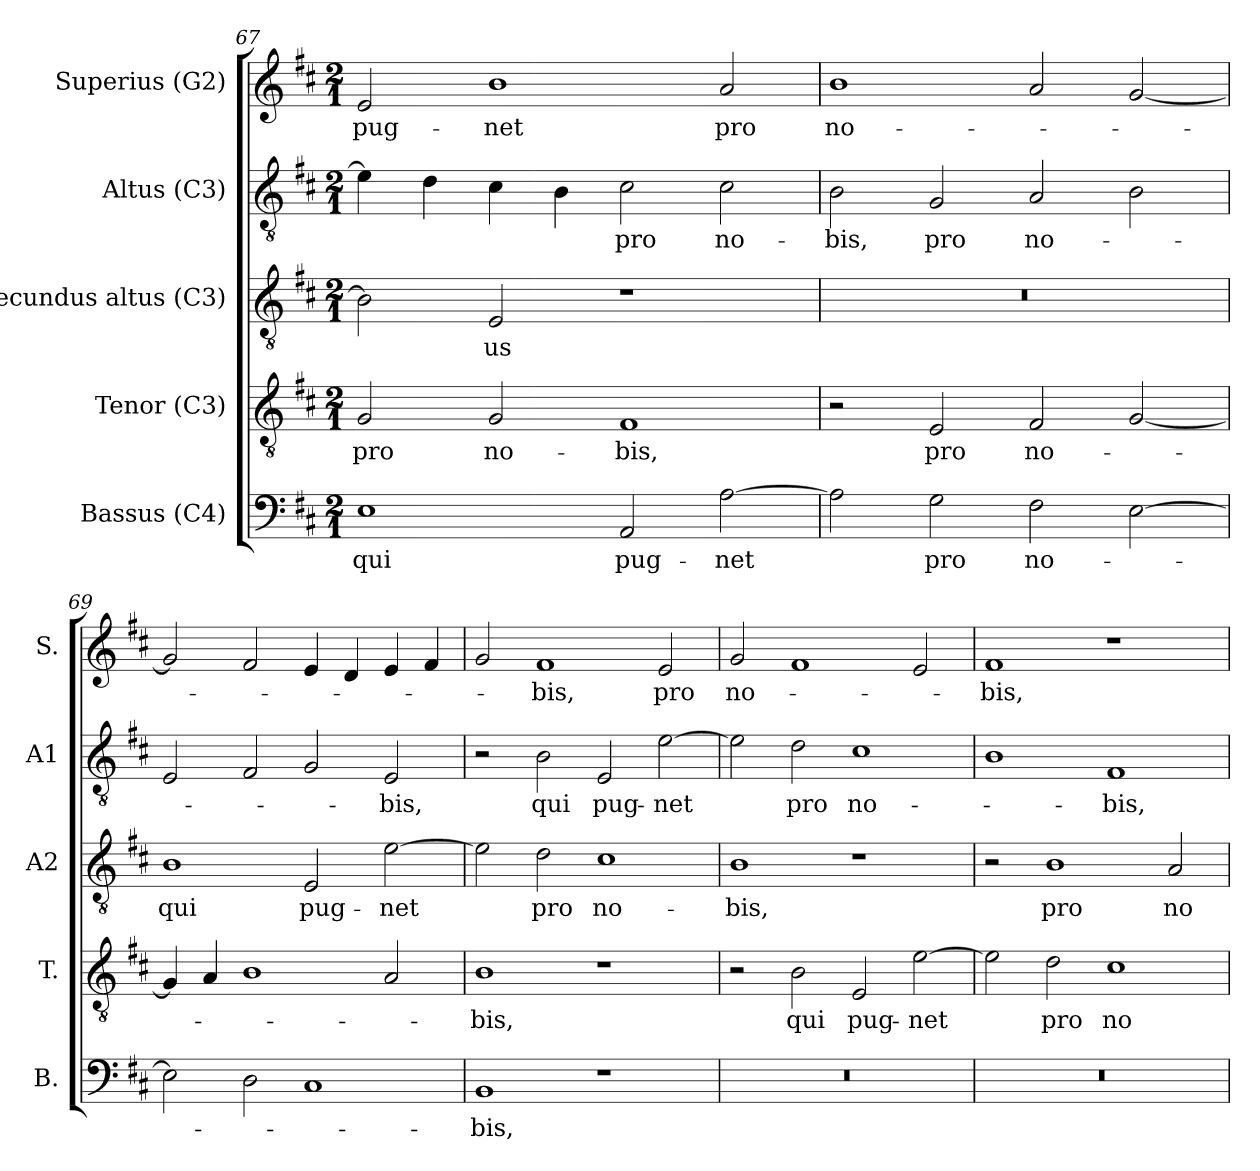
**kern	**text	**kern	**text	**kern	**text	**kern	**text	**kern	**text
*part5	*part5	*part4	*part4	*part3	*part3	*part2	*part2	*part1	*part1
*staff5	*staff5	*staff4	*staff4	*staff3	*staff3	*staff2	*staff2	*staff1	*staff1
*I"Bassus (C4)	*	*I"Tenor (C3)	*	*I"Secundus altus (C3)	*	*I"Altus (C3)	*	*I"Superius (G2)	*
*I'B.	*	*I'T.	*	*I'A2	*	*I'A1	*	*I'S.	*
*clefF4	*	*clefGv2	*	*clefGv2	*	*clefGv2	*	*clefG2	*
*	*	*ITrd7c12	*	*ITrd7c12	*	*	*	*	*
*k[f#c#]	*	*k[f#c#]	*	*k[f#c#]	*	*k[f#c#]	*	*k[f#c#]	*
*D:	*	*D:	*	*D:	*	*D:	*	*D:	*
*M2/1	*	*M2/1	*	*M2/1	*	*M2/1	*	*M2/1	*
=67	=67	=67	=67	=67	=67	=67	=67	=67	=67
!	!LO:LY:b:color=#000000	!	!	!	!	!	!	!	!
!	!	!	!LO:LY:b:color=#000000	!	!	!	!	!	!
!	!	!	!	!	!	!	!	!	!LO:LY:b:color=#000000
1Ei	qui	2GGi/	pro	2BBi\]	.	4ei\]	.	2ei/	pug-
.	.	.	.	.	.	4di\	.	.	.
!	!	!	!LO:LY:b:color=#000000	!	!	!	!	!	!
!	!	!	!	!	!LO:LY:b:color=#000000	!	!	!	!
!	!	!	!	!	!	!	!	!	!LO:LY:b:color=#000000
.	.	2GGi/	no-	2EEi/	-us	4c#i\	.	1bi	-net
.	.	.	.	.	.	4Bi\	.	.	.
!	!LO:LY:b:color=#000000	!	!	!	!	!	!	!	!
!	!	!	!LO:LY:b:color=#000000	!	!	!	!	!	!
!	!	!	!	!	!	!	!LO:LY:b:color=#000000	!	!
2AAi/	pug-	1FF#i	-bis,	1r	.	2c#i\	pro	.	.
!	!LO:LY:b:color=#000000	!	!	!	!	!	!	!	!
!	!	!	!	!	!	!	!LO:LY:b:color=#000000	!	!
!	!	!	!	!	!	!	!	!	!LO:LY:b:color=#000000
[2Ai\	-net	.	.	.	.	2c#i\	no-	2ai/	pro
=68	=68	=68	=68	=68	=68	=68	=68	=68	=68
!	!	!	!	!LO:N:vis=1	!	!	!	!	!
!	!	!	!	!	!	!	!LO:LY:b:color=#000000	!	!
!	!	!	!	!	!	!	!	!	!LO:LY:b:color=#000000
2Ai\]	.	2r	.	0r	.	2Bi\	-bis,	1bi	no-
!	!LO:LY:b:color=#000000	!	!	!	!	!	!	!	!
!	!	!	!LO:LY:b:color=#000000	!	!	!	!	!	!
!	!	!	!	!	!	!	!LO:LY:b:color=#000000	!	!
2Gi\	pro	2EEi/	pro	.	.	2Gi/	pro	.	.
!	!LO:LY:b:color=#000000	!	!	!	!	!	!	!	!
!	!	!	!LO:LY:b:color=#000000	!	!	!	!	!	!
!	!	!	!	!	!	!	!LO:LY:b:color=#000000	!	!
2F#i\	no-	2FF#i/	no-	.	.	2Ai/	no-	2ai/	.
[2Ei\	.	[2GGi/	.	.	.	2Bi\	.	[2gi/	.
!!LO:LB:g=z
=69	=69	=69	=69	=69	=69	=69	=69	=69	=69
!	!	!	!	!	!LO:LY:b:color=#000000	!	!	!	!
2Ei\]	.	4GGi/]	.	1BBi	qui	2Ei/	.	2gi/]	.
.	.	4AAi/	.	.	.	.	.	.	.
2Di\	.	1BBi	.	.	.	2F#i/	.	2f#i/	.
!	!	!	!	!	!LO:LY:b:color=#000000	!	!	!	!
1C#i	.	.	.	2EEi/	pug-	2Gi/	.	4ei/	.
.	.	.	.	.	.	.	.	4di/	.
!	!	!	!	!	!LO:LY:b:color=#000000	!	!	!	!
!	!	!	!	!	!	!	!LO:LY:b:color=#000000	!	!
.	.	2AAi/	.	[2Ei\	-net	2Ei/	-bis,	4ei/	.
.	.	.	.	.	.	.	.	4f#i/	.
=70	=70	=70	=70	=70	=70	=70	=70	=70	=70
!	!LO:LY:b:color=#000000	!	!	!	!	!	!	!	!
!	!	!	!LO:LY:b:color=#000000	!	!	!	!	!	!
1BBi	-bis,	1BBi	-bis,	2Ei\]	.	2r	.	2gi/	.
!	!	!	!	!	!LO:LY:b:color=#000000	!	!	!	!
!	!	!	!	!	!	!	!LO:LY:b:color=#000000	!	!
!	!	!	!	!	!	!	!	!	!LO:LY:b:color=#000000
.	.	.	.	2Di\	pro	2Bi\	qui	1f#i	-bis,
!	!	!	!	!	!LO:LY:b:color=#000000	!	!	!	!
!	!	!	!	!	!	!	!LO:LY:b:color=#000000	!	!
1r	.	1r	.	1C#i	no-	2Ei/	pug-	.	.
!	!	!	!	!	!	!	!LO:LY:b:color=#000000	!	!
!	!	!	!	!	!	!	!	!	!LO:LY:b:color=#000000
.	.	.	.	.	.	[2ei\	-net	2ei/	pro
=71	=71	=71	=71	=71	=71	=71	=71	=71	=71
!LO:N:vis=1	!	!	!	!	!	!	!	!	!
!	!	!	!	!	!LO:LY:b:color=#000000	!	!	!	!
!	!	!	!	!	!	!	!	!	!LO:LY:b:color=#000000
0r	.	2r	.	1BBi	-bis,	2ei\]	.	2gi/	no-
!	!	!	!LO:LY:b:color=#000000	!	!	!	!	!	!
!	!	!	!	!	!	!	!LO:LY:b:color=#000000	!	!
.	.	2BBi\	qui	.	.	2di\	pro	1f#i	.
!	!	!	!LO:LY:b:color=#000000	!	!	!	!	!	!
!	!	!	!	!	!	!	!LO:LY:b:color=#000000	!	!
.	.	2EEi/	pug-	1r	.	1c#i	no-	.	.
!	!	!	!LO:LY:b:color=#000000	!	!	!	!	!	!
.	.	[2Ei\	-net	.	.	.	.	2ei/	.
=72	=72	=72	=72	=72	=72	=72	=72	=72	=72
!LO:N:vis=1	!	!	!	!	!	!	!	!	!
!	!	!	!	!	!	!	!	!	!LO:LY:b:color=#000000
0r	.	2Ei\]	.	2r	.	1Bi	.	1f#i	-bis,
!	!	!	!LO:LY:b:color=#000000	!	!	!	!	!	!
!	!	!	!	!	!LO:LY:b:color=#000000	!	!	!	!
.	.	2Di\	pro	1BBi	pro	.	.	.	.
!	!	!	!LO:LY:b:color=#000000	!	!	!	!	!	!
!	!	!	!	!	!	!	!LO:LY:b:color=#000000	!	!
.	.	1C#i	no-	.	.	1F#i	-bis,	1r	.
!	!	!	!	!	!LO:LY:b:color=#000000	!	!	!	!
.	.	.	.	2AAi/	no-	.	.	.	.
=	=	=	=	=	=	=	=	=	=
*-	*-	*-	*-	*-	*-	*-	*-	*-	*-
